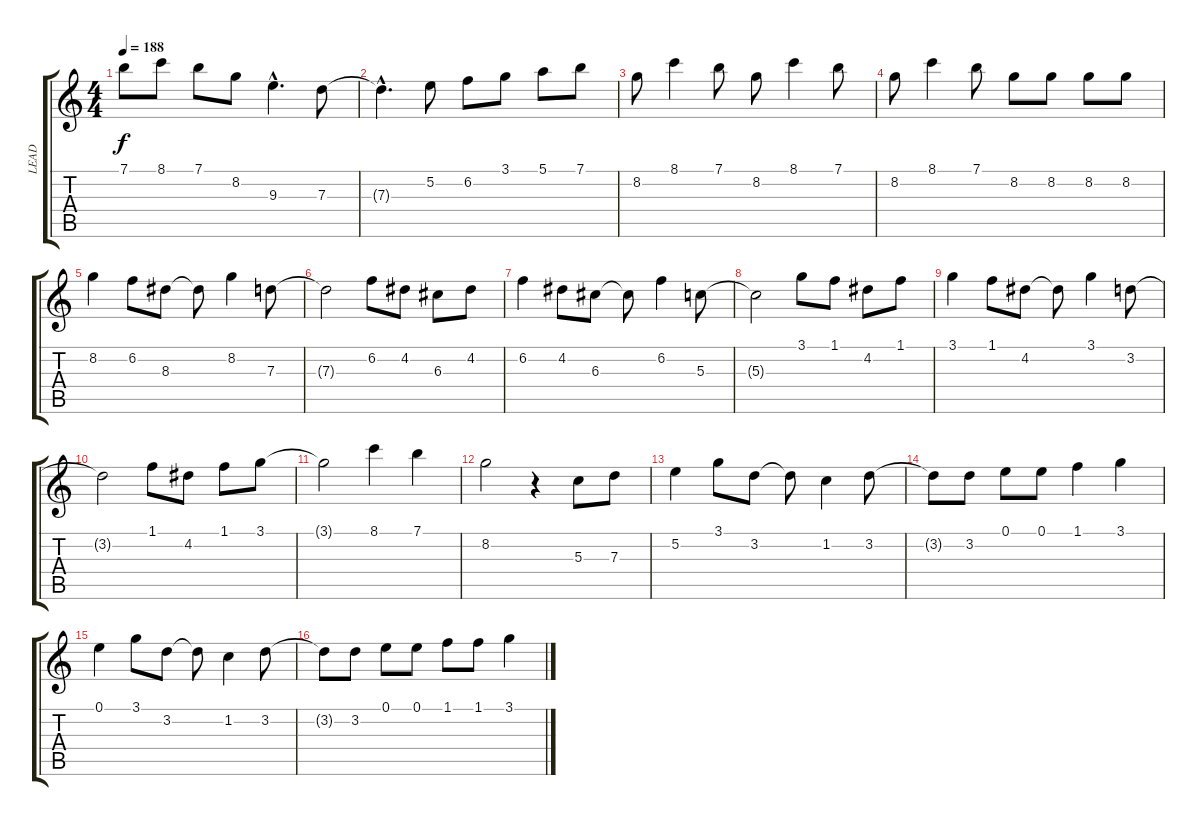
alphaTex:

\track ("LEAD" "LEAD") {instrument electricguitarjazz}
\staff {score tabs}
\tuning (E4 B3 G3 D3 A2 E2) {hide}
\ts (4 4)
\tempo 188
\clef g2
\ks c
7.1.8{dy f} 8.1.8 7.1.8 8.2.8 9.3{hac}.4{d} 7.3.8 |
7.3{hac t}.4{d} 5.2.8 6.2.8 3.1.8 5.1.8 7.1.8 |
8.2.8 8.1.4 7.1.8 8.2.8 8.1.4 7.1.8 |
8.2.8 8.1.4 7.1.8 8.2.8 8.2.8 8.2.8 8.2.8 |
8.2.4 6.2.8 8.3.8 8.3{t}.8 8.2.4 7.3.8 |
7.3{t}.2 6.2.8 4.2.8 6.3.8 4.2.8 |
6.2.4 4.2.8 6.3.8 6.3{t}.8 6.2.4 5.3.8 |
5.3{t}.2 3.1.8 1.1.8 4.2.8 1.1.8 |
3.1.4 1.1.8 4.2.8 4.2{t}.8 3.1.4 3.2.8 |
3.2{t}.2 1.1.8 4.2.8 1.1.8 3.1.8 |
3.1{t}.2 8.1.4 7.1.4 |
8.2.2 r.4 5.3.8 7.3.8 |
5.2.4 3.1.8 3.2.8 3.2{t}.8 1.2.4 3.2.8 |
3.2{t}.8 3.2.8 0.1.8 0.1.8 1.1.4 3.1.4 |
0.1.4 3.1.8 3.2.8 3.2{t}.8 1.2.4 3.2.8 |
3.2{t}.8 3.2.8 0.1.8 0.1.8 1.1.8 1.1.8 3.1.4
